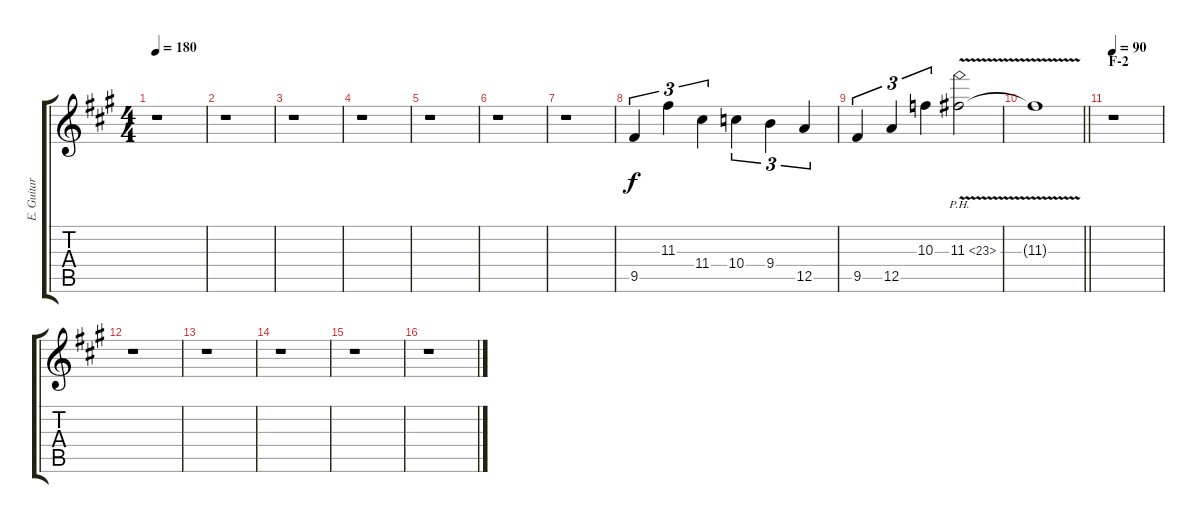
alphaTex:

\track ("E. Guitar I" "E. Guitar ") {instrument overdrivenguitar}
\staff {score tabs}
\tuning (E4 B3 G3 D3 A2 E2) {hide}
\ts (4 4)
\tempo 180
\clef g2
\ks a
r.1{dy f} |
r.1 |
r.1 |
r.1 |
r.1 |
r.1 |
r.1 |
9.5.4{tu (3 2)} 11.3.4{tu (3 2)} 11.4.4{tu (3 2)} 10.4.4{tu (3 2)} 9.4.4{tu (3 2)} 12.5.4{tu (3 2)} |
9.5.4{tu (3 2)} 12.5.4{tu (3 2)} 10.3.4{tu (3 2)} 11.3{ph 12 v}.2 |
\barLineRight lightlight
11.3{t}.1 |
\section ("" "F-2")
\tempo 90
r.1 |
r.1 |
r.1 |
r.1 |
r.1 |
r.1
